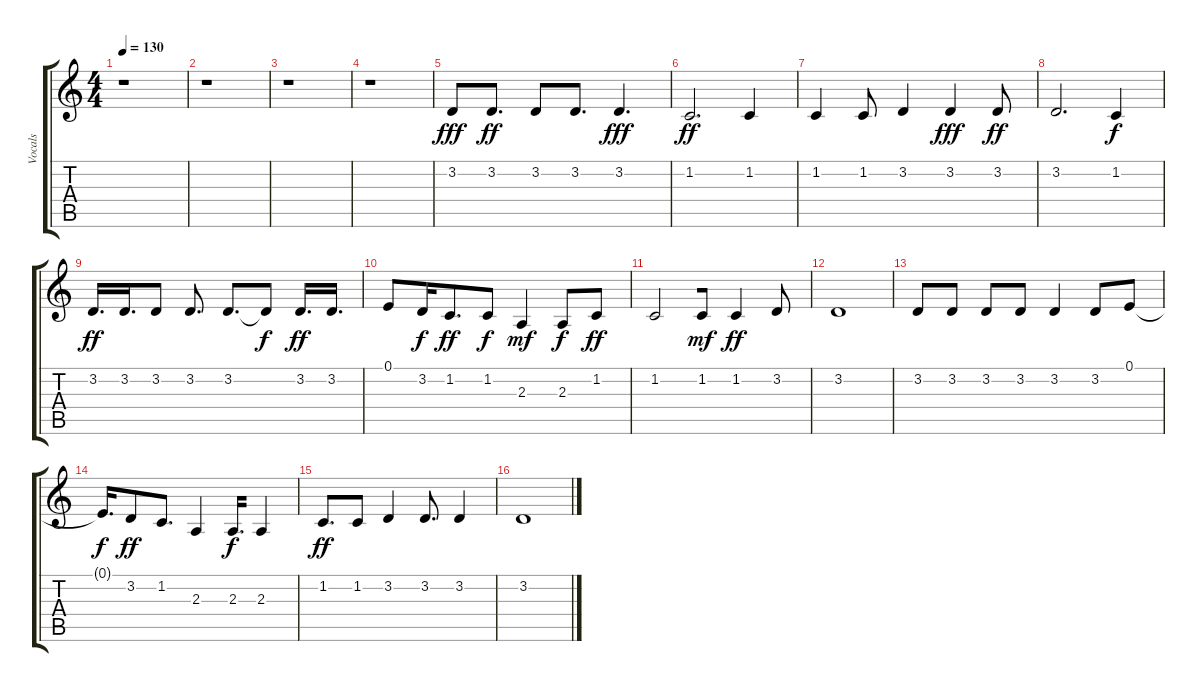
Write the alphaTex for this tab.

\track ("Vocals" "Vocals") {instrument clarinet}
\staff {score tabs}
\tuning (E4 B3 G3 D3 A2 E2) {hide}
\ts (4 4)
\tempo 130
\clef g2
\ks c
r.1{dy f} |
r.1 |
r.1 |
r.1 |
3.2.8{dy fff instrument clarinet} 3.2.8{d dy ff} 3.2.8 3.2.8{d} 3.2.4{d dy fff} |
1.2.2{d dy ff} 1.2.4 |
1.2.4 1.2.8 3.2.4 3.2.4{dy fff} 3.2.8{dy ff} |
3.2.2{d} 1.2.4{dy f} |
3.2.16{d dy ff} 3.2.16{d} 3.2.8 3.2.8{d beam split} 3.2.8{d} 3.2{t}.8{dy f beam split} 3.2.16{d dy ff} 3.2.16{d} |
0.1.8 3.2.16{dy f} 1.2.8{d dy ff beam merge} 1.2.8{dy f} 2.3.4{dy mf} 2.3.8{dy f} 1.2.8{dy ff} |
1.2.2{beam merge} 1.2.8{dy mf} 1.2.4{dy ff} 3.2.8 |
3.2.1 |
3.2.8 3.2.8 3.2.8{beam merge} 3.2.8 3.2.4{beam split} 3.2.8 0.1.8 |
0.1{t}.16{d dy f} 3.2.8{dy ff} 1.2.8{d} 2.3.4 2.3.16{d dy f beam merge} 2.3.4 |
1.2.8{d dy ff} 1.2.8 3.2.4 3.2.8{d} 3.2.4 |
3.2.1
